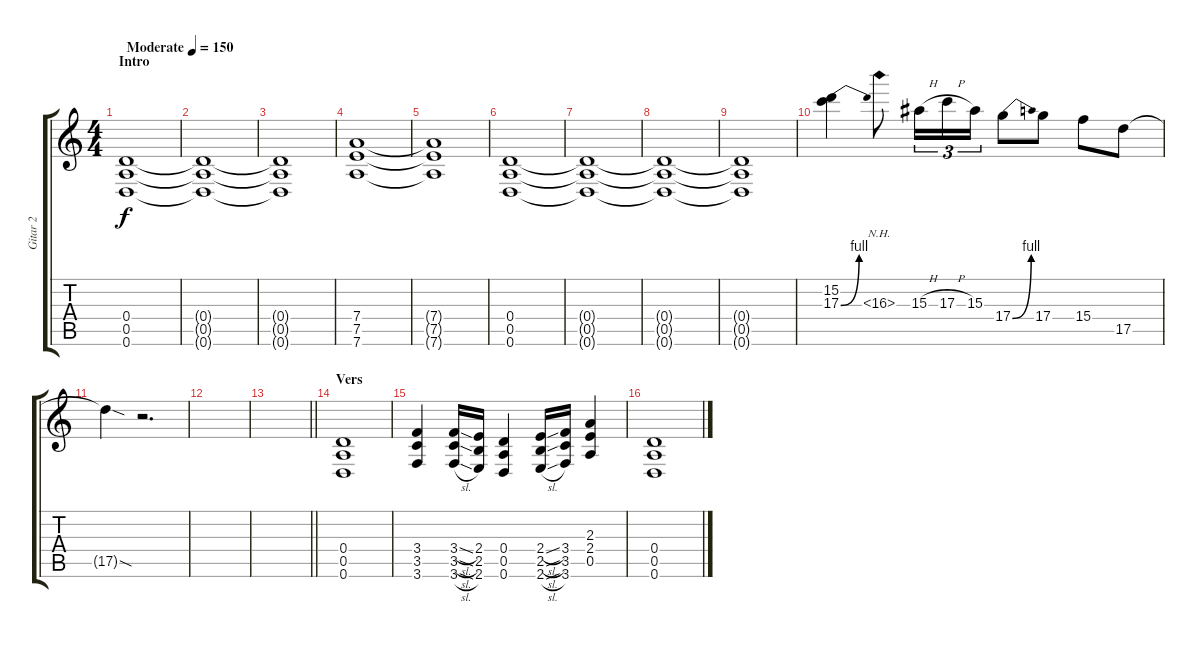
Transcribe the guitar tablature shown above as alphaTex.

\track ("Gitar 2" "Gitar 2") {instrument overdrivenguitar}
\staff {score tabs}
\tuning (E4 B3 G3 D3 A2 D2) {hide}
\ts (4 4)
\section ("" "Intro")
\tempo (150 "Moderate")
\clef g2
\ks c
(0.4 0.5 0.6).1{dy f instrument overdrivenguitar} |
(0.4{t} 0.5{t} 0.6{t}).1 |
(0.4{t} 0.5{t} 0.6{t}).1 |
(7.4 7.5 7.6).1 |
(7.4{t} 7.5{t} 7.6{t}).1 |
(0.4 0.5 0.6).1 |
(0.4{t} 0.5{t} 0.6{t}).1 |
(0.4{t} 0.5{t} 0.6{t}).1 |
(0.4{t} 0.5{t} 0.6{t}).1 |
(15.2 17.3{be (bend 0 0 60 4)}).4 16.3{nh}.8 15.3{h}.16{tu (3 2)} 17.3{h}.16{tu (3 2)} 15.3.16{tu (3 2)} 17.4{be (bend 0 0 60 4)}.8 17.4.8 15.4.8 17.5.8 |
17.5{sod t}.4 r.2{d} |
|
\barLineRight lightlight
|
\section ("" "Vers")
(0.4 0.5 0.6).1 |
(3.4 3.5 3.6).4 (3.4{sl} 3.5{sl} 3.6{sl}).16 (2.4 2.5 2.6).16 (0.4 0.5 0.6).4 (2.4{sl} 2.5{sl} 2.6{sl}).16 (3.4 3.5 3.6).16 (2.3 2.4 0.5).4 |
(0.4 0.5 0.6).1
